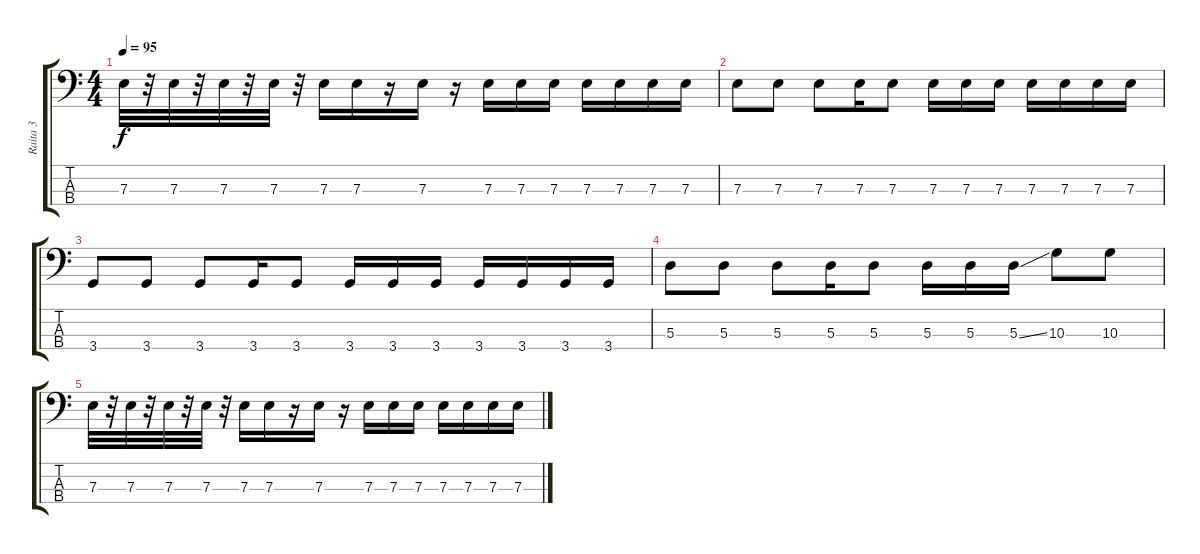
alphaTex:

\track ("Raita 3" "Raita 3") {instrument slapbass2}
\staff {score tabs}
\tuning (G2 D2 A1 E1) {hide}
\ts (4 4)
\tempo 95
\clef f4
\ks c
7.3.32{dy f} r.32 7.3.32 r.32 7.3.32 r.32 7.3.32 r.32 7.3.16 7.3.16 r.16 7.3.16 r.16 7.3.16 7.3.16 7.3.16 7.3.16 7.3.16 7.3.16 7.3.16 |
7.3.8 7.3.8 7.3.8 7.3.16 7.3.8 7.3.16 7.3.16 7.3.16 7.3.16 7.3.16 7.3.16 7.3.16 |
3.4.8 3.4.8 3.4.8 3.4.16 3.4.8 3.4.16 3.4.16 3.4.16 3.4.16 3.4.16 3.4.16 3.4.16 |
5.3.8 5.3.8 5.3.8 5.3.16 5.3.8 5.3.16 5.3.16 5.3{ss}.16 10.3.8 10.3.8 |
7.3.32 r.32 7.3.32 r.32 7.3.32 r.32 7.3.32 r.32 7.3.16 7.3.16 r.16 7.3.16 r.16 7.3.16 7.3.16 7.3.16 7.3.16 7.3.16 7.3.16 7.3.16
